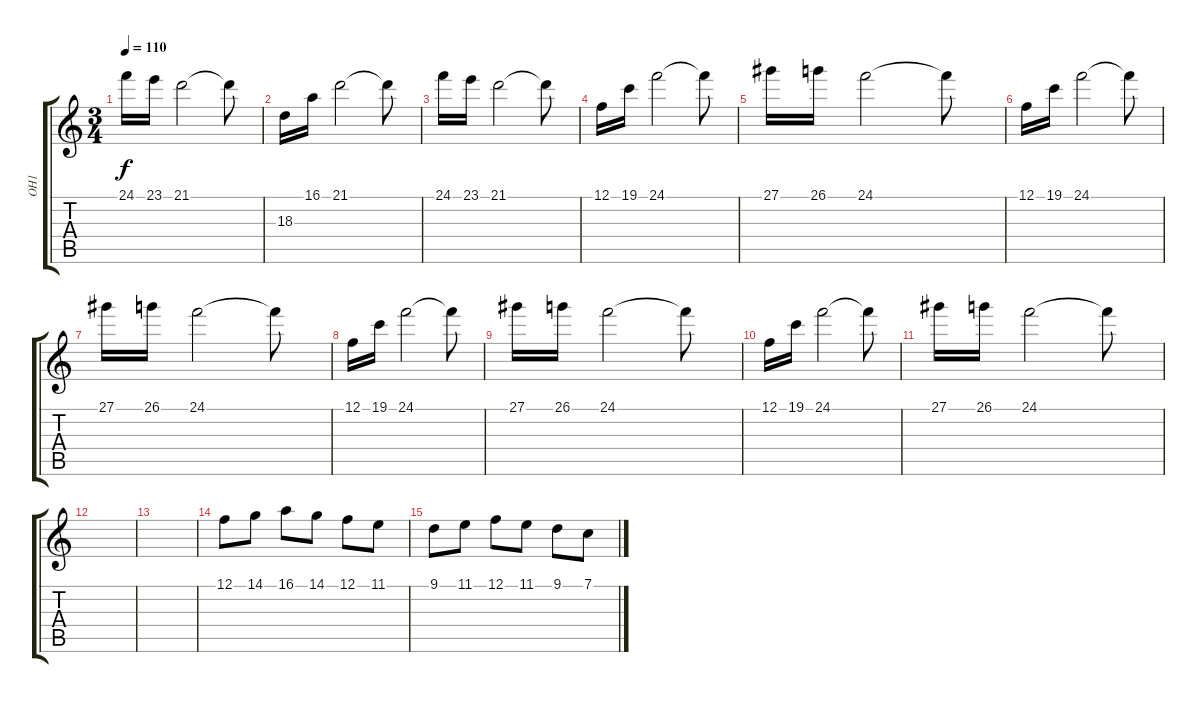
\track ("OH1" "OH1") {instrument orchestralharp}
\staff {score tabs}
\tuning (F4 C4 Ab3 Eb3 Bb2 F2) {hide}
\ts (3 4)
\tempo 110
\clef g2
\ks c
24.1.16{dy f} 23.1.16 21.1.2 21.1{t}.8 |
18.3.16 16.1.16 21.1.2 21.1{t}.8 |
24.1.16 23.1.16 21.1.2 21.1{t}.8 |
12.1.16 19.1.16 24.1.2 24.1{t}.8 |
27.1.16 26.1.16 24.1.2 24.1{t}.8 |
12.1.16 19.1.16 24.1.2 24.1{t}.8 |
27.1.16 26.1.16 24.1.2 24.1{t}.8 |
12.1.16 19.1.16 24.1.2 24.1{t}.8 |
27.1.16 26.1.16 24.1.2 24.1{t}.8 |
12.1.16 19.1.16 24.1.2 24.1{t}.8 |
27.1.16 26.1.16 24.1.2 24.1{t}.8 |
|
|
12.1.8 14.1.8 16.1.8 14.1.8 12.1.8 11.1.8 |
9.1.8 11.1.8 12.1.8 11.1.8 9.1.8 7.1.8
